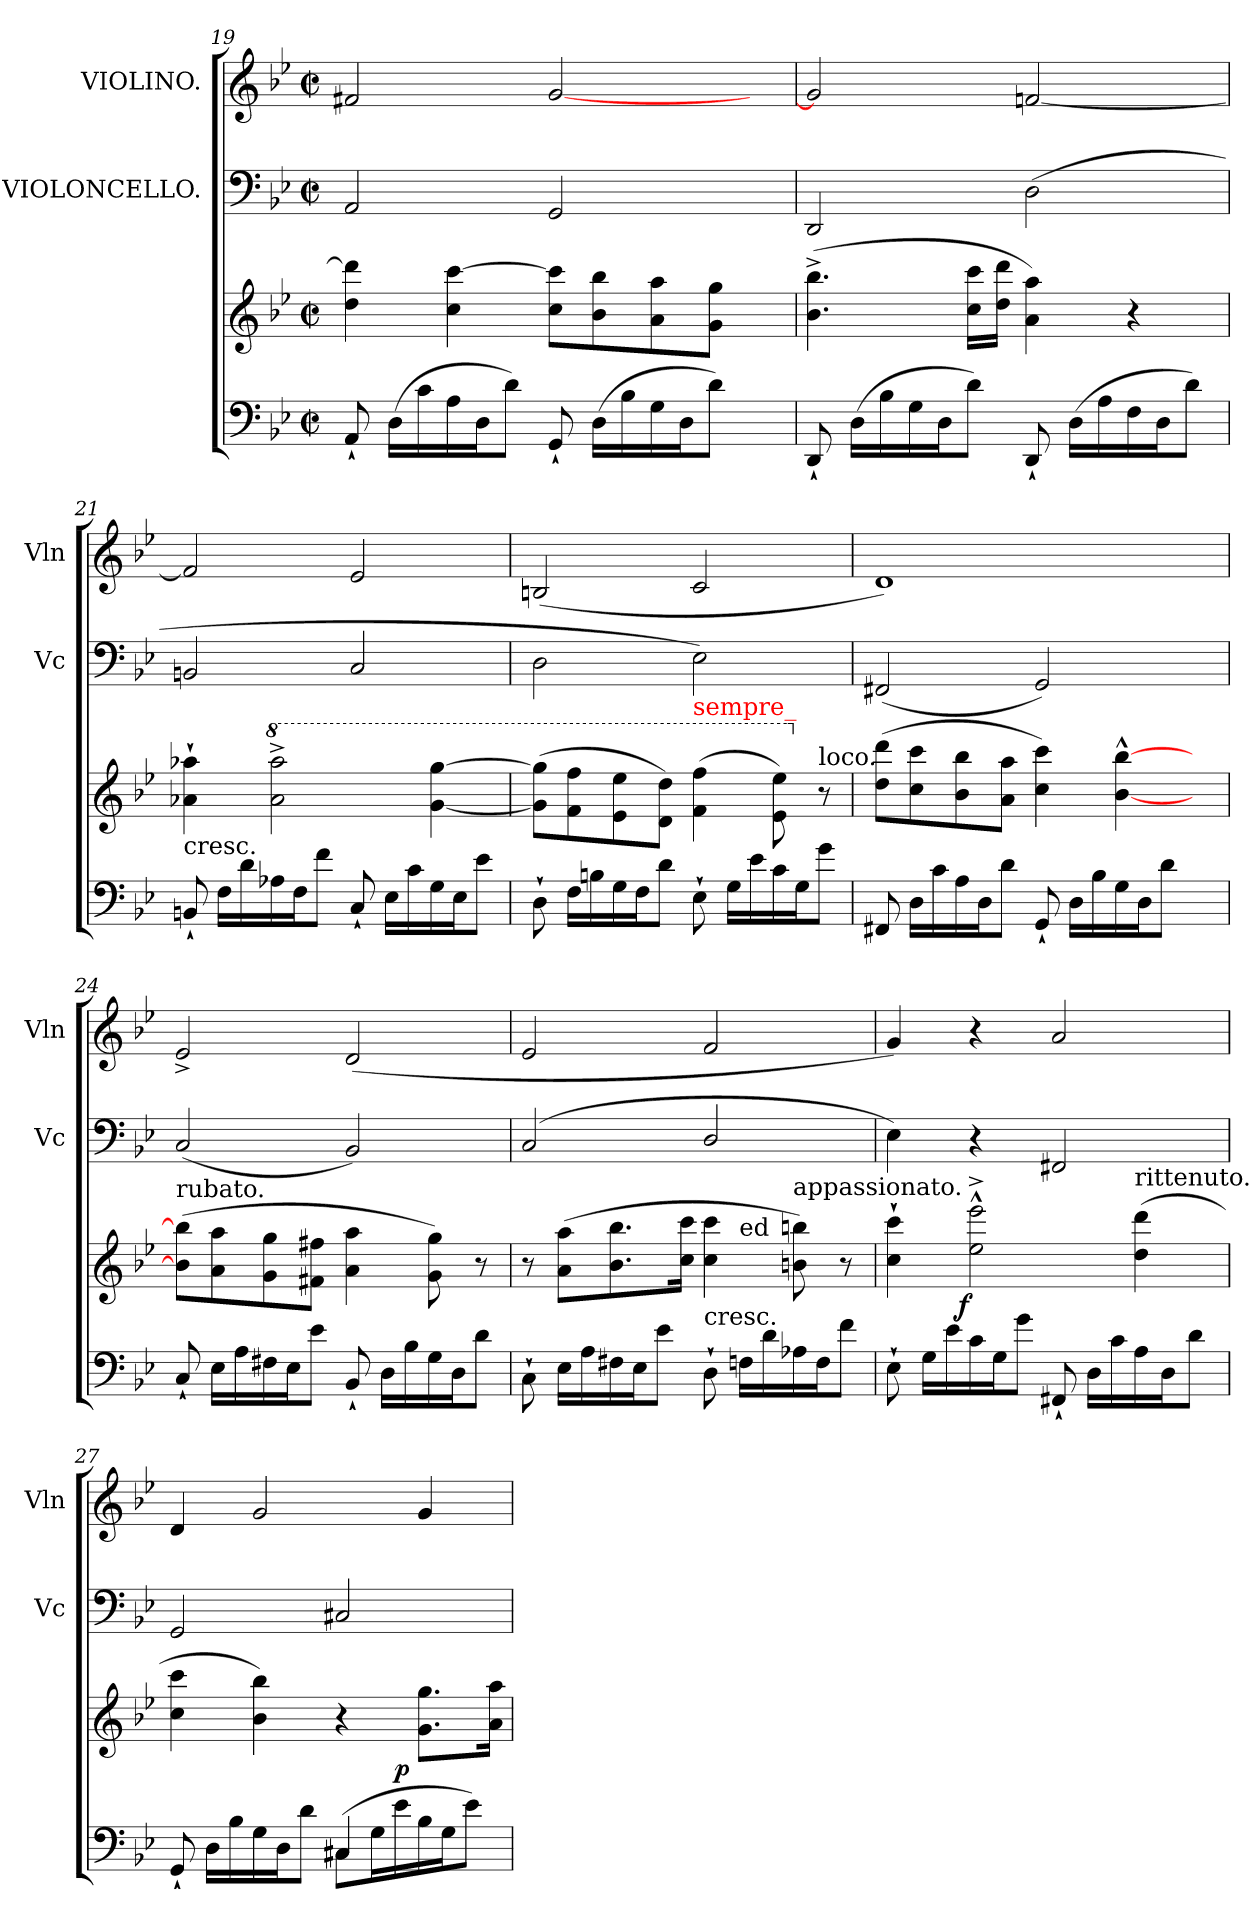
**kern	**kern	**dynam	**kern	**kern
*part3	*part3	*part3	*part2	*part1
*staff4	*staff3	*staff3/4	*staff2	*staff1
*	*	*	*I"VIOLONCELLO.	*I"VIOLINO.
*	*	*	*I'Vc	*I'Vln
*clefF4	*clefG2	*	*clefF4	*clefG2
*k[b-e-]	*k[b-e-]	*	*k[b-e-]	*k[b-e-]
*g:	*g:	*	*g:	*g:
*M2/2	*M2/2	*	*M2/2	*M2/2
*met(c|)	*met(c|)	*	*met(c|)	*met(c|)
=19	=19	=19	=19	=19
8AA`<	4ddd] 4dd	.	2AA	2f#X
(>16DLL	.	.	.	.
16c	.	.	.	.
16A	[4ccc 4cc	.	.	.
16DJ	.	.	.	.
8dJ)	.	.	.	.
8GG`<	8ccc] 8ccL	.	2GG	[2g
(>16DLL	8bb- 8b-	.	.	.
16B-	.	.	.	.
16G	8aa 8a	.	.	.
16DJ	.	.	.	.
8dJ)	8gg 8gJ	.	.	.
8ryy	8ryy	.	8ryy	8ryy
=20	=20	=20	=20	=20
8DD`	(>4.bb-^< 4.b-^<	.	2DD	2g]
(>16DLL	.	.	.	.
16B-	.	.	.	.
16G	.	.	.	.
16DJ	.	.	.	.
8dJ)	16ccc 16ccLL	.	.	.
.	16ddd 16ddJJ	.	.	.
8DD`	4aa 4a)	.	(>2D	[2fn
(>16DLL	.	.	.	.
16A	.	.	.	.
16F	4r	.	.	.
16DJ	.	.	.	.
8dJ)	.	.	.	.
=21	=21	=21	=21	=21
!	!LO:TX:c:t=cresc.	!	!	!
8BBn`	4aa-X` 4a-X`	.	2BBn	2f]
16FLL	.	.	.	.
16d	.	.	.	.
*	*8va	*	*	*
16A-X	2aaa-^< 2aa-^<	.	.	.
16FJ	.	.	.	.
8fJ	.	.	.	.
8C`	.	.	2C	2e-
16E-LL	.	.	.	.
16c	.	.	.	.
16G	[4ggg [4gg	.	.	.
16E-J	.	.	.	.
8e-J	.	.	.	.
=22	=22	=22	=22	=22
8D`	(>8ggg] 8gg]L	.	2D	(<2Bn
16FLL	8fff 8ff	.	.	.
16Bn	.	.	.	.
16G	8eee- 8ee-	.	.	.
16FJ	.	.	.	.
8dJ	8ddd 8ddJ)	.	.	.
!	!LO:TX:a:color=red:t=sempre_	!	!	!
8E-`	(>4fff 4ff	.	2E-)	2c
16GLL	.	.	.	.
16e-	.	.	.	.
16c	8eee-\ 8ee-\)	.	.	.
16GJ	.	.	.	.
*	*X8va	*	*	*
!	!LO:TX:a:t=loco.	!	!	!
8gJ	8r	.	.	.
=23	=23	=23	=23	=23
8FF#X	(>8ddd 8ddL	.	(<2FF#X	1d)
16DLL	8ccc 8cc	.	.	.
16c	.	.	.	.
16A	8bb- 8b-	.	.	.
16DJ	.	.	.	.
8dJ	8aa 8aJ	.	.	.
8GG`	4ccc 4cc)	.	2GG)	.
16DLL	.	.	.	.
16B-	.	.	.	.
16G	[4bb-^^ [4b-^^	.	.	.
16DJ	.	.	.	.
8dJ	.	.	.	.
8ryy	8ryy	.	8ryy	8ryy
=24	=24	=24	=24	=24
!	!LO:TX:a:t=rubato.	!	!	!
8C`	(>8bb-] 8b-]L	.	(<2C	2e-^<
16E-LL	8aa 8a	.	.	.
16A	.	.	.	.
16F#X	8gg 8g	.	.	.
16E-J	.	.	.	.
8e-J	8ff#X 8f#XJ	.	.	.
8BB-`	4aa 4a	.	2BB-)	(<2d
16DLL	.	.	.	.
16B-	.	.	.	.
16G	8gg 8g)	.	.	.
16DJ	.	.	.	.
8dJ	8r	.	.	.
=25	=25	=25	=25	=25
*	*^	*	*	*
8C`\	8r	2ryy	.	(<2C	2e-
16E-LL	(>8aa 8aL	.	.	.	.
16A	.	.	.	.	.
16F#X	8.bb- 8.b-	.	.	.	.
16E-J	.	.	.	.	.
8e-J	.	.	.	.	.
.	16ccc 16ccJk	.	.	.	.
!	!LO:TX:c:t=cresc.	!	!	!	!
8D`	4ccc 4cc	8ryy	.	2D/	2f
!	!	!LO:TX:a:t=ed	!	!	!
16FnLL	.	4.ryy	.	.	.
16d	.	.	.	.	.
!	!LO:TX:a:t=appassionato.	!	!	!	!
16A-X	8bbn 8bn)	.	.	.	.
16FJ	.	.	.	.	.
8fJ	8r	.	.	.	.
*	*v	*v	*	*	*
=26	=26	=26	=26	=26
8E-`	4ccc`> 4cc`>	.	4E-)	4g)
16GLL	.	.	.	.
16e-	.	.	.	.
!	!	!LO:DY:rj	!	!
16c	2eee-^^^< 2ee-^^^<	f	4r	4r
16GJ	.	.	.	.
8gJ	.	.	.	.
8FF#X`	.	.	2FF#X	2a
16DLL	.	.	.	.
16c	.	.	.	.
!	!LO:TX:a:t=rittenuto.	!	!	!
16A	(>4ddd 4dd	.	.	.
16DJ	.	.	.	.
8dJ	.	.	.	.
=27	=27	=27	=27	=27
*^	*^	*	*	*
8GG`	2ryy	4ccc 4cc	2ryy	.	2GG	4d
16D\LL	.	.	.	.	.	.
16B-	.	.	.	.	.	.
16G	.	4bb- 4b-)	.	.	.	2g
16DJ	.	.	.	.	.	.
8dJ	.	.	.	.	.	.
(>8C#XL	4C#X/	4r	8.ryy	.	2C#X	.
16G\L	.	.	.	.	.	.
16e-	.	.	4ryy	p	.	.
16B-	4ryy	8.gg 8.gL	.	.	.	4g
16GJ	.	.	.	.	.	.
8e-J)	.	.	.	.	.	.
.	.	16aa 16aJk	16ryy	.	.	.
*v	*v	*	*	*	*	*
*	*v	*v	*	*	*
=	=	=	=	=
*-	*-	*-	*-	*-
